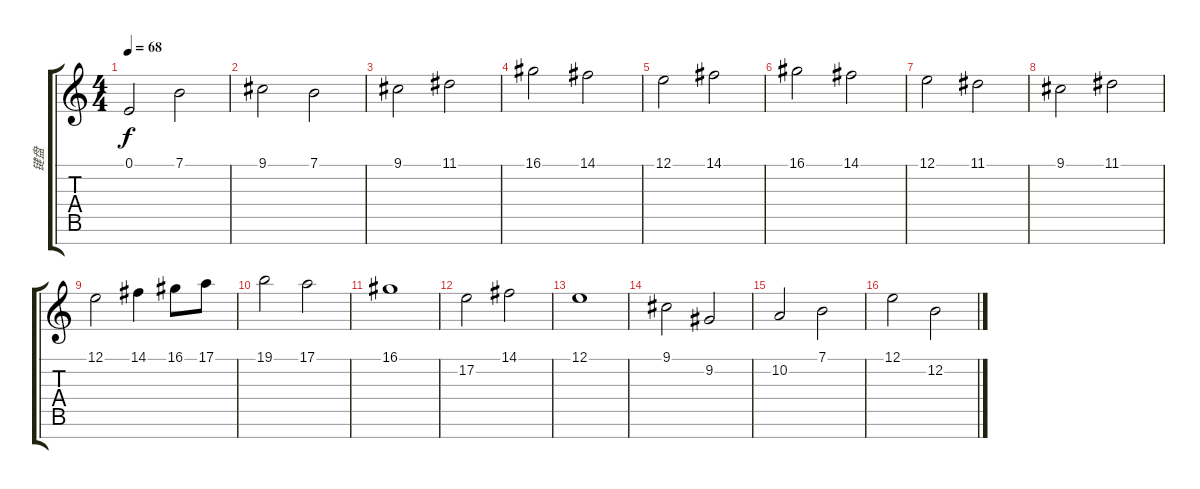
\track ("键盘" "键盘") {instrument synthstrings1}
\staff {score tabs}
\tuning (E4 B3 G3 D3 A2 E2 B1) {hide}
\ts (4 4)
\tempo 68
\clef g2
\ks c
0.1.2{dy f} 7.1.2 |
9.1.2 7.1.2 |
9.1.2 11.1.2 |
16.1.2 14.1.2 |
12.1.2 14.1.2 |
16.1.2 14.1.2 |
12.1.2 11.1.2 |
9.1.2 11.1.2 |
12.1.2 14.1.4 16.1.8 17.1.8 |
19.1.2 17.1.2 |
16.1.1 |
17.2.2 14.1.2 |
12.1.1 |
9.1.2 9.2.2 |
10.2.2 7.1.2 |
12.1.2 12.2.2
